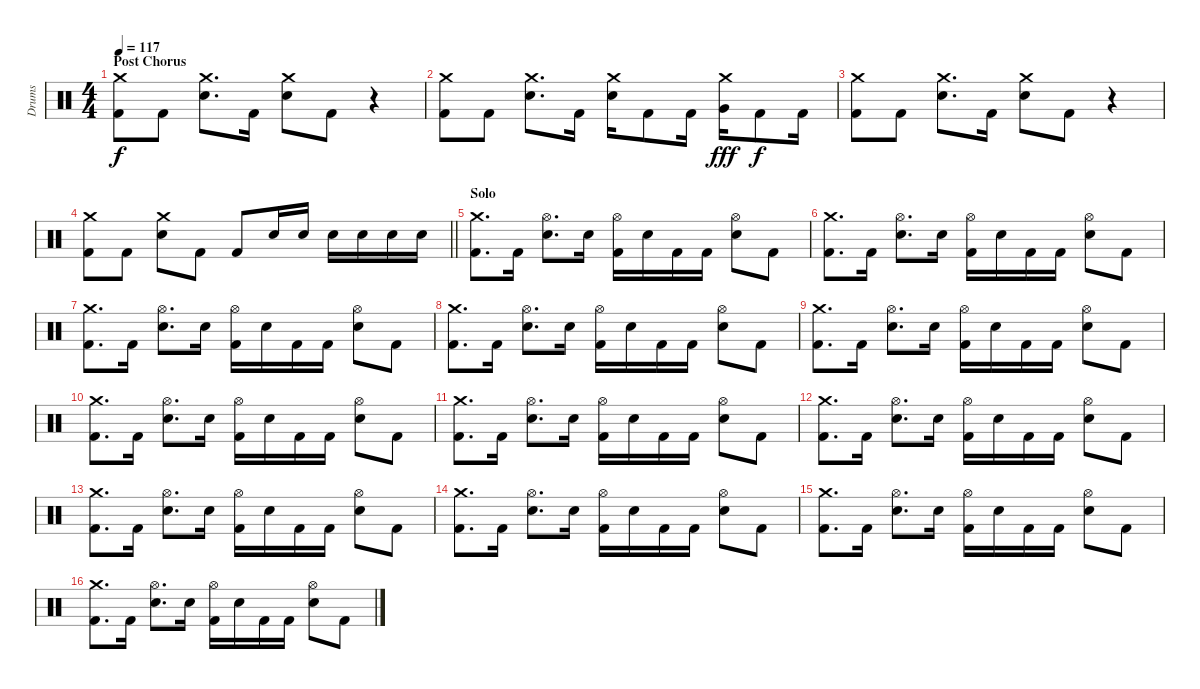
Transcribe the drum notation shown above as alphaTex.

\track ("Drums" "Drums") {instrument percussion}
\staff {score}
\articulation defaults
\ts (4 4)
\section ("" "Post Chorus")
\tempo 117
\clef neutral
\ks c
("Crash medium (hit)" "Kick (hit) 2").8{dy f} "Kick (hit) 2".8 ("Crash medium (hit)" "Electric Snare (hit)").8{d} "Kick (hit) 2".16 ("Crash medium (hit)" "Electric Snare (hit)").8 "Kick (hit) 2".8 r.4 |
("Crash medium (hit)" "Kick (hit) 2").8 "Kick (hit) 2".8 ("Crash medium (hit)" "Electric Snare (hit)").8{d} "Kick (hit) 2".16 ("Crash medium (hit)" "Electric Snare (hit)").16 "Kick (hit) 2".8 "Kick (hit) 2".16 ("Crash medium (hit)" "Very Low Tom (hit)").16{dy fff} "Kick (hit) 2".8{dy f} "Kick (hit) 2".16 |
("Crash medium (hit)" "Kick (hit) 2").8 "Kick (hit) 2".8 ("Crash medium (hit)" "Electric Snare (hit)").8{d} "Kick (hit) 2".16 ("Crash medium (hit)" "Electric Snare (hit)").8 "Kick (hit) 2".8 r.4 |
\barLineRight lightlight
("Crash medium (hit)" "Kick (hit) 2").8 "Kick (hit) 2".8 ("Crash medium (hit)" "Electric Snare (hit)").8 "Kick (hit) 2".8 "Kick (hit) 2".8 "Electric Snare (hit)".16 "Electric Snare (hit)".16 "Electric Snare (hit)".16 "Electric Snare (hit)".16 "Electric Snare (hit)".16 "Electric Snare (hit)".16 |
\section ("" "Solo")
("Crash medium (hit)" "Kick (hit) 2").8{d} "Kick (hit) 2".16 ("Hi-Hat (open)" "Electric Snare (hit)").8{d} "Electric Snare (hit)".16 ("Hi-Hat (open)" "Kick (hit) 2").16 "Electric Snare (hit)".16 "Kick (hit) 2".16 "Kick (hit) 2".16 ("Hi-Hat (open)" "Electric Snare (hit)").8 "Kick (hit) 2".8 |
("Crash medium (hit)" "Kick (hit) 2").8{d} "Kick (hit) 2".16 ("Hi-Hat (open)" "Electric Snare (hit)").8{d} "Electric Snare (hit)".16 ("Hi-Hat (open)" "Kick (hit) 2").16 "Electric Snare (hit)".16 "Kick (hit) 2".16 "Kick (hit) 2".16 ("Hi-Hat (open)" "Electric Snare (hit)").8 "Kick (hit) 2".8 |
("Crash medium (hit)" "Kick (hit) 2").8{d} "Kick (hit) 2".16 ("Hi-Hat (open)" "Electric Snare (hit)").8{d} "Electric Snare (hit)".16 ("Hi-Hat (open)" "Kick (hit) 2").16 "Electric Snare (hit)".16 "Kick (hit) 2".16 "Kick (hit) 2".16 ("Hi-Hat (open)" "Electric Snare (hit)").8 "Kick (hit) 2".8 |
("Crash medium (hit)" "Kick (hit) 2").8{d} "Kick (hit) 2".16 ("Hi-Hat (open)" "Electric Snare (hit)").8{d} "Electric Snare (hit)".16 ("Hi-Hat (open)" "Kick (hit) 2").16 "Electric Snare (hit)".16 "Kick (hit) 2".16 "Kick (hit) 2".16 ("Hi-Hat (open)" "Electric Snare (hit)").8 "Kick (hit) 2".8 |
("Crash medium (hit)" "Kick (hit) 2").8{d} "Kick (hit) 2".16 ("Hi-Hat (open)" "Electric Snare (hit)").8{d} "Electric Snare (hit)".16 ("Hi-Hat (open)" "Kick (hit) 2").16 "Electric Snare (hit)".16 "Kick (hit) 2".16 "Kick (hit) 2".16 ("Hi-Hat (open)" "Electric Snare (hit)").8 "Kick (hit) 2".8 |
("Crash medium (hit)" "Kick (hit) 2").8{d} "Kick (hit) 2".16 ("Hi-Hat (open)" "Electric Snare (hit)").8{d} "Electric Snare (hit)".16 ("Hi-Hat (open)" "Kick (hit) 2").16 "Electric Snare (hit)".16 "Kick (hit) 2".16 "Kick (hit) 2".16 ("Hi-Hat (open)" "Electric Snare (hit)").8 "Kick (hit) 2".8 |
("Crash medium (hit)" "Kick (hit) 2").8{d} "Kick (hit) 2".16 ("Hi-Hat (open)" "Electric Snare (hit)").8{d} "Electric Snare (hit)".16 ("Hi-Hat (open)" "Kick (hit) 2").16 "Electric Snare (hit)".16 "Kick (hit) 2".16 "Kick (hit) 2".16 ("Hi-Hat (open)" "Electric Snare (hit)").8 "Kick (hit) 2".8 |
("Crash medium (hit)" "Kick (hit) 2").8{d} "Kick (hit) 2".16 ("Hi-Hat (open)" "Electric Snare (hit)").8{d} "Electric Snare (hit)".16 ("Hi-Hat (open)" "Kick (hit) 2").16 "Electric Snare (hit)".16 "Kick (hit) 2".16 "Kick (hit) 2".16 ("Hi-Hat (open)" "Electric Snare (hit)").8 "Kick (hit) 2".8 |
("Crash medium (hit)" "Kick (hit) 2").8{d} "Kick (hit) 2".16 ("Hi-Hat (open)" "Electric Snare (hit)").8{d} "Electric Snare (hit)".16 ("Hi-Hat (open)" "Kick (hit) 2").16 "Electric Snare (hit)".16 "Kick (hit) 2".16 "Kick (hit) 2".16 ("Hi-Hat (open)" "Electric Snare (hit)").8 "Kick (hit) 2".8 |
("Crash medium (hit)" "Kick (hit) 2").8{d} "Kick (hit) 2".16 ("Hi-Hat (open)" "Electric Snare (hit)").8{d} "Electric Snare (hit)".16 ("Hi-Hat (open)" "Kick (hit) 2").16 "Electric Snare (hit)".16 "Kick (hit) 2".16 "Kick (hit) 2".16 ("Hi-Hat (open)" "Electric Snare (hit)").8 "Kick (hit) 2".8 |
("Crash medium (hit)" "Kick (hit) 2").8{d} "Kick (hit) 2".16 ("Hi-Hat (open)" "Electric Snare (hit)").8{d} "Electric Snare (hit)".16 ("Hi-Hat (open)" "Kick (hit) 2").16 "Electric Snare (hit)".16 "Kick (hit) 2".16 "Kick (hit) 2".16 ("Hi-Hat (open)" "Electric Snare (hit)").8 "Kick (hit) 2".8 |
("Crash medium (hit)" "Kick (hit) 2").8{d} "Kick (hit) 2".16 ("Hi-Hat (open)" "Electric Snare (hit)").8{d} "Electric Snare (hit)".16 ("Hi-Hat (open)" "Kick (hit) 2").16 "Electric Snare (hit)".16 "Kick (hit) 2".16 "Kick (hit) 2".16 ("Hi-Hat (open)" "Electric Snare (hit)").8 "Kick (hit) 2".8
